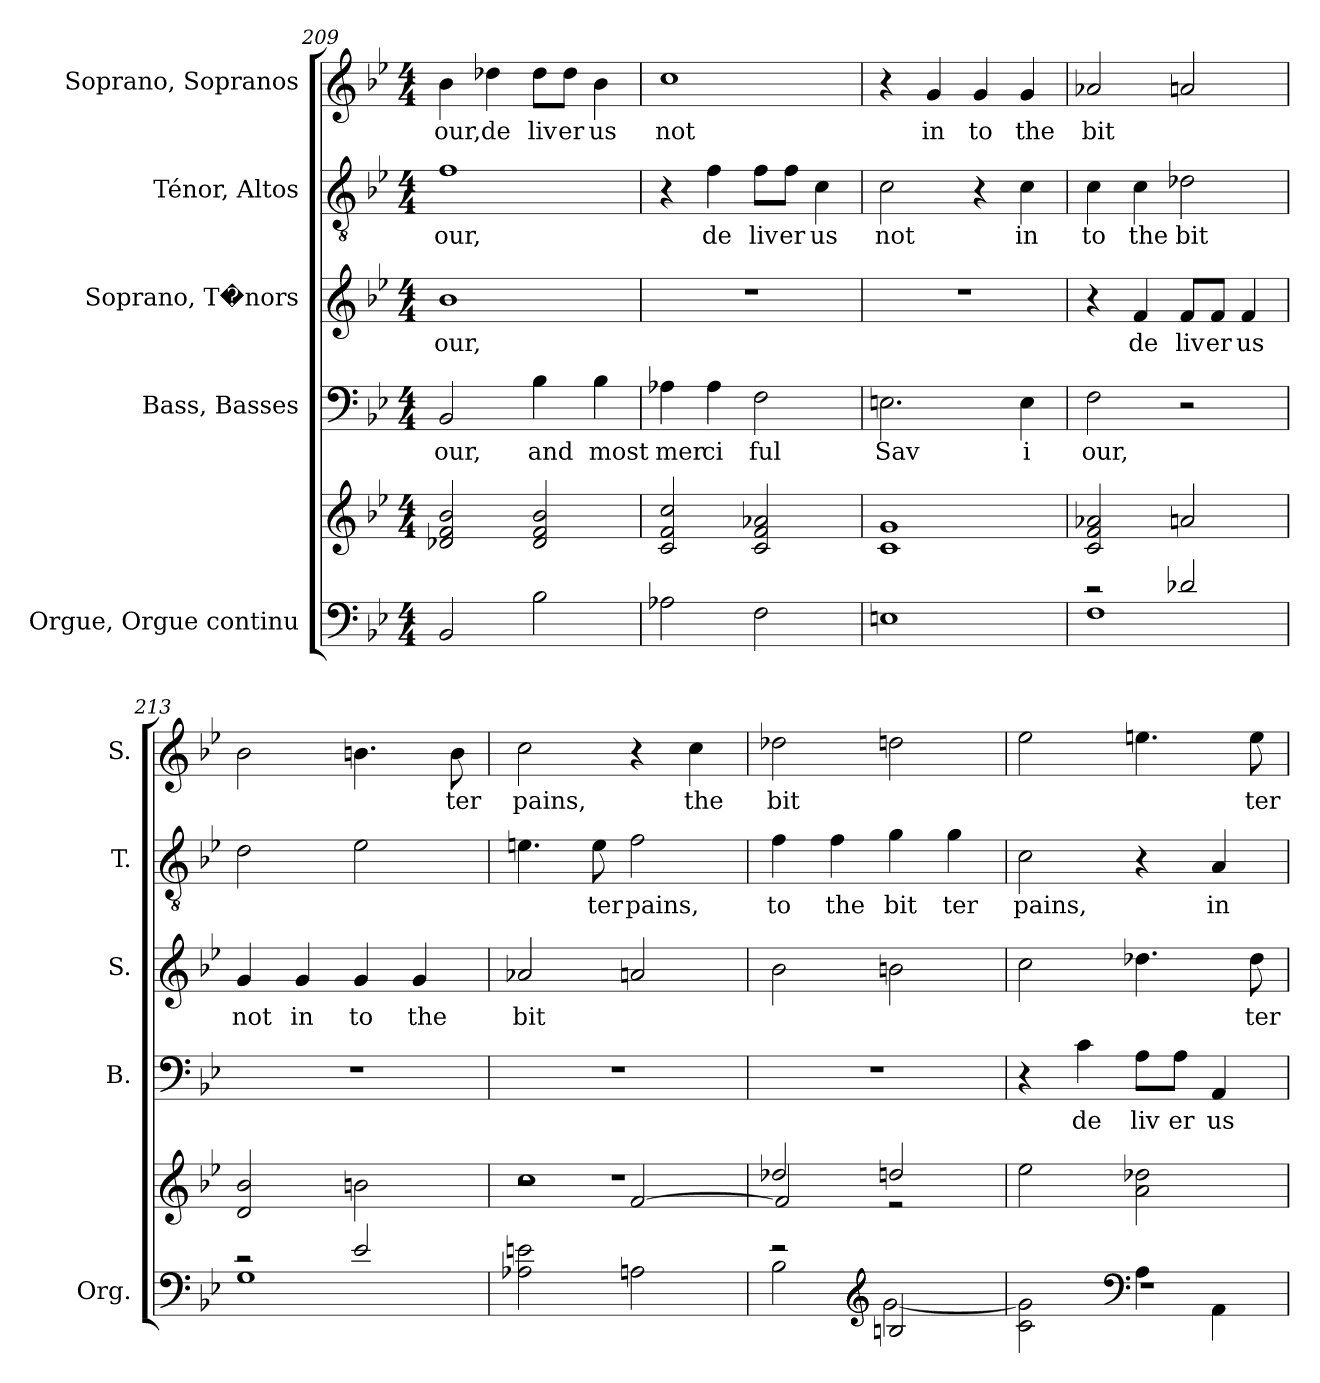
**kern	**kern	**kern	**text	**kern	**text	**kern	**text	**kern	**text
*part5	*part5	*part4	*part4	*part3	*part3	*part2	*part2	*part1	*part1
*staff6	*staff5	*staff4	*staff4	*staff3	*staff3	*staff2	*staff2	*staff1	*staff1
*I"Orgue, Orgue continu	*	*I"Bass, Basses	*	*I"Soprano, T�nors	*	*I"Ténor, Altos	*	*I"Soprano, Sopranos	*
*I'Org.	*	*I'B.	*	*I'S.	*	*I'T.	*	*I'S.	*
!!LO:LB:g=z
*clefF4	*clefG2	*clefF4	*	*clefG2	*	*clefGv2	*	*clefG2	*
*k[b-e-]	*k[b-e-]	*k[b-e-]	*	*k[b-e-]	*	*k[b-e-]	*	*k[b-e-]	*
*M4/4	*M4/4	*M4/4	*	*M4/4	*	*M4/4	*	*M4/4	*
=209	=209	=209	=209	=209	=209	=209	=209	=209	=209
!	!	!	!LO:LY:b	!	!LO:LY:b	!	!LO:LY:b	!	!LO:LY:b
2BB-/	2d-X/ 2f/ 2b-/	2BB-/	our,	1b-	our,	1f	our,	4b-\	our,
!	!	!	!	!	!	!	!	!	!LO:LY:b
.	.	.	.	.	.	.	.	4dd-X\	de
!	!	!	!LO:LY:b	!	!	!	!	!	!LO:LY:b
2B-\	2d-/ 2f/ 2b-/	4B-\	and	.	.	.	.	8dd-\L	liv
!	!	!	!	!	!	!	!	!	!LO:LY:b
.	.	.	.	.	.	.	.	8dd-\J	er
!	!	!	!LO:LY:b	!	!	!	!	!	!LO:LY:b
.	.	4B-\	most	.	.	.	.	4b-\	us
=210	=210	=210	=210	=210	=210	=210	=210	=210	=210
!	!	!	!LO:LY:b	!	!	!	!	!	!LO:LY:b
2A-X\	2c/ 2f/ 2cc/	4A-X\	mer	1r	.	4r	.	1cc	not
!	!	!	!LO:LY:b	!	!	!	!LO:LY:b	!	!
.	.	4A-\	ci	.	.	4f\	de	.	.
!	!	!	!LO:LY:b	!	!	!	!LO:LY:b	!	!
2F\	2c/ 2f/ 2a-X/	2F\	ful	.	.	8f\L	liv	.	.
!	!	!	!	!	!	!	!LO:LY:b	!	!
.	.	.	.	.	.	8f\J	er	.	.
!	!	!	!	!	!	!	!LO:LY:b	!	!
.	.	.	.	.	.	4c\	us	.	.
=211	=211	=211	=211	=211	=211	=211	=211	=211	=211
!	!	!	!LO:LY:b	!	!	!	!LO:LY:b	!	!
1En	1c 1g	2.En\	Sav	1r	.	2c\	not	4r	.
!	!	!	!	!	!	!	!	!	!LO:LY:b
.	.	.	.	.	.	.	.	4g/	in
!	!	!	!	!	!	!	!	!	!LO:LY:b
.	.	.	.	.	.	4r	.	4g/	to
!	!	!	!LO:LY:b	!	!	!	!LO:LY:b	!	!LO:LY:b
.	.	4E\	i	.	.	4c\	in	4g/	the
=212	=212	=212	=212	=212	=212	=212	=212	=212	=212
*^	*	*	*	*	*	*	*	*	*
!	!	!	!	!LO:LY:b	!	!	!	!LO:LY:b	!	!LO:LY:b
2r	1F	2c/ 2f/ 2a-X/	2F\	our,	4r	.	4c\	to	2a-X/	bit
!	!	!	!	!	!	!LO:LY:b	!	!LO:LY:b	!	!
.	.	.	.	.	4f/	de	4c\	the	.	.
!	!	!	!	!	!	!LO:LY:b	!	!LO:LY:b	!	!
2d-X/	.	2an/	2r	.	8f/L	liv	2d-X\	bit	2an/	.
!	!	!	!	!	!	!LO:LY:b	!	!	!	!
.	.	.	.	.	8f/J	er	.	.	.	.
!	!	!	!	!	!	!LO:LY:b	!	!	!	!
.	.	.	.	.	4f/	us	.	.	.	.
=213	=213	=213	=213	=213	=213	=213	=213	=213	=213	=213
!	!	!	!	!	!	!LO:LY:b	!	!	!	!
2r	1G	2d/ 2b-/	1r	.	4g/	not	2d\	.	2b-\	.
!	!	!	!	!	!	!LO:LY:b	!	!	!	!
.	.	.	.	.	4g/	in	.	.	.	.
!	!	!	!	!	!	!LO:LY:b	!	!	!	!
2e-/	.	2bn\	.	.	4g/	to	2e-\	.	4.bn\	.
!	!	!	!	!	!	!LO:LY:b	!	!	!	!
.	.	.	.	.	4g/	the	.	.	.	.
!	!	!	!	!	!	!	!	!	!	!LO:LY:b
.	.	.	.	.	.	.	.	.	8b\	ter
*v	*v	*	*	*	*	*	*	*	*	*
!!LO:PB:g=z
=214	=214	=214	=214	=214	=214	=214	=214	=214	=214
*	*^	*	*	*	*	*	*	*	*
*	*	*^	*	*	*	*	*	*	*	*
!	!	!	!	!	!	!	!LO:LY:b	!	!	!	!LO:LY:b
2A-X\ 2en\	1r	1cc	2r	1r	.	2a-X/	bit	4.en\	.	2cc\	pains,
!	!	!	!	!	!	!	!	!	!LO:LY:b	!	!
.	.	.	.	.	.	.	.	8e\	ter	.	.
!	!	!	!	!	!	!	!	!	!LO:LY:b	!	!
2An\	.	.	[2f/	.	.	2an/	.	2f\	pains,	4r	.
!	!	!	!	!	!	!	!	!	!	!	!LO:LY:b
.	.	.	.	.	.	.	.	.	.	4cc\	the
*	*	*v	*v	*	*	*	*	*	*	*	*
=215	=215	=215	=215	=215	=215	=215	=215	=215	=215	=215
*^	*	*	*	*	*	*	*	*	*	*
!	!	!	!	!	!	!	!	!	!LO:LY:b	!	!LO:LY:b
2r	2B-\	2dd-X/	2f/]	1r	.	2b-\	.	4f\	to	2dd-X\	bit
!	!	!	!	!	!	!	!	!	!LO:LY:b	!	!
.	.	.	.	.	.	.	.	4f\	the	.	.
*clefG2	*	*	*	*	*	*	*	*	*	*	*
!	!	!	!	!	!	!	!	!	!LO:LY:b	!	!
2Bn/	[2g\	2ddn/	2r	.	.	2bn\	.	4g\	bit	2ddn\	.
!	!	!	!	!	!	!	!	!	!LO:LY:b	!	!
.	.	.	.	.	.	.	.	4g\	ter	.	.
*	*	*v	*v	*	*	*	*	*	*	*	*
=216	=216	=216	=216	=216	=216	=216	=216	=216	=216	=216
!	!	!	!	!	!	!	!	!LO:LY:b	!	!
1r	2c\ 2g\]	2ee-\	4r	.	2cc\	.	2c\	pains,	2ee-\	.
!	!	!	!	!LO:LY:b	!	!	!	!	!	!
.	.	.	4c\	de	.	.	.	.	.	.
*clefF4	*	*	*	*	*	*	*	*	*	*
!	!	!	!	!LO:LY:b	!	!	!	!	!	!
.	4A\	2a\ 2dd-X\	8A\L	liv	4.dd-X\	.	4r	.	4.een\	.
!	!	!	!	!LO:LY:b	!	!	!	!	!	!
.	.	.	8A\J	er	.	.	.	.	.	.
!	!	!	!	!LO:LY:b	!	!	!	!LO:LY:b	!	!
.	4AA\	.	4AA/	us	.	.	4A/	in	.	.
!	!	!	!	!	!	!LO:LY:b	!	!	!	!LO:LY:b
.	.	.	.	.	8dd-\	ter	.	.	8ee\	ter
*v	*v	*	*	*	*	*	*	*	*	*
=	=	=	=	=	=	=	=	=	=
*-	*-	*-	*-	*-	*-	*-	*-	*-	*-
